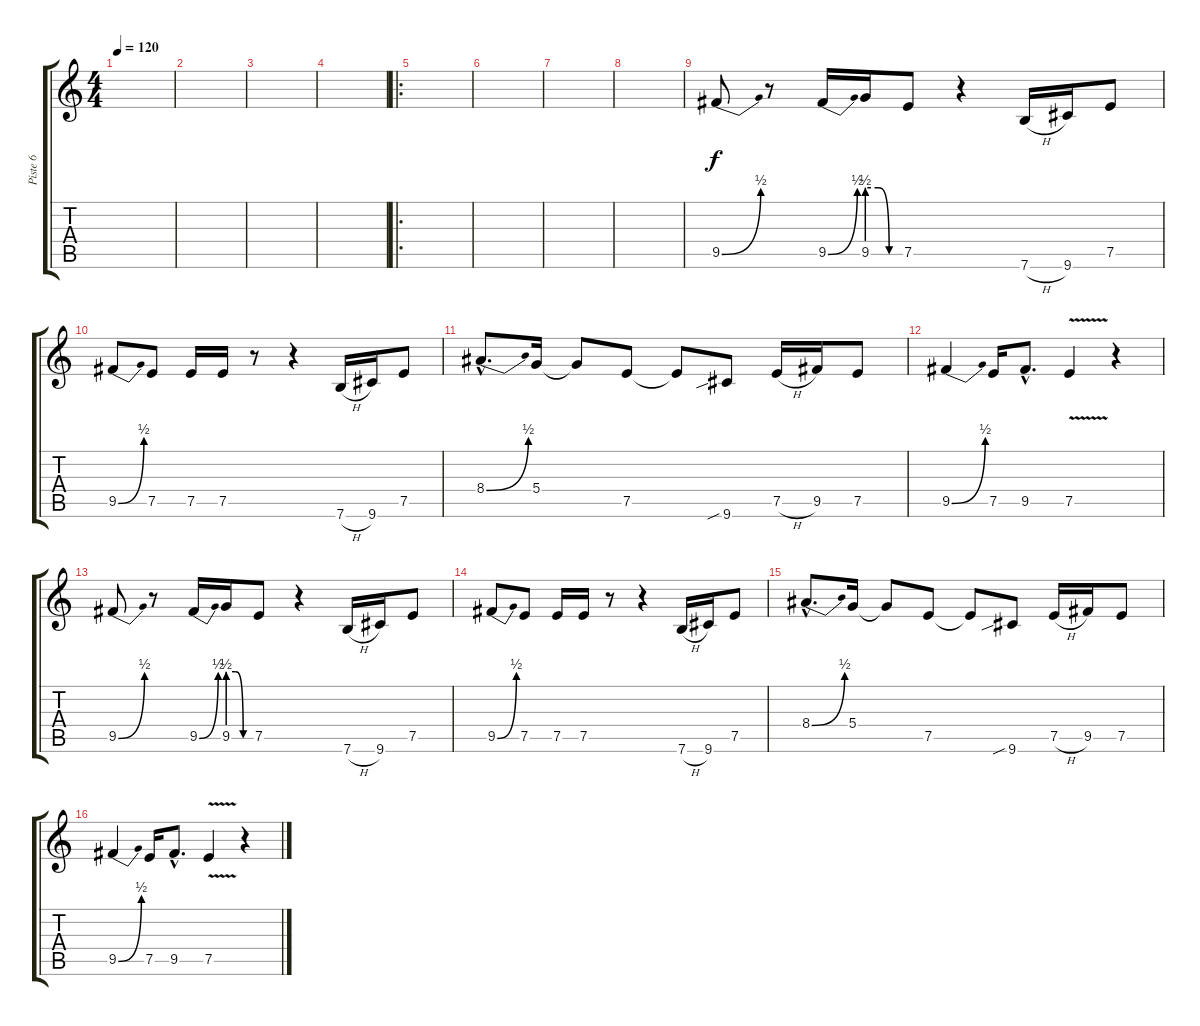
\track ("Piste 6" "Piste 6") {instrument distortionguitar}
\staff {score tabs}
\tuning (E4 B3 G3 D3 A2 E2) {hide}
\ts (4 4)
\tempo 120
\clef g2
\ks c
|
|
|
|
\ro
|
|
|
|
9.5{be (bend 0 0 60 2)}.8 r.8 9.5{be (bend 0 0 60 2)}.16 9.5{be (custom 0 2 20 2 40 0 60 0)}.16 7.5.8 r.4 7.6{h}.16 9.6.16 7.5.8 |
9.5{be (bend 0 0 60 2)}.8 7.5.8 7.5.16 7.5.16 r.8 r.4 7.6{h}.16 9.6.16 7.5.8 |
8.4{be (bend 0 0 60 2) hac}.8{d} 5.4.16 5.4{t}.8 7.5.8 7.5{t}.8 9.6{sib}.8 7.5{h}.16 9.5.16 7.5.8 |
9.5{be (bend 0 0 60 2)}.4 7.5.16 9.5{hac}.8{d} 7.5{v}.4 r.4 |
9.5{be (bend 0 0 60 2)}.8 r.8 9.5{be (bend 0 0 60 2)}.16 9.5{be (custom 0 2 20 2 40 0 60 0)}.16 7.5.8 r.4 7.6{h}.16 9.6.16 7.5.8 |
9.5{be (bend 0 0 60 2)}.8 7.5.8 7.5.16 7.5.16 r.8 r.4 7.6{h}.16 9.6.16 7.5.8 |
8.4{be (bend 0 0 60 2) hac}.8{d} 5.4.16 5.4{t}.8 7.5.8 7.5{t}.8 9.6{sib}.8 7.5{h}.16 9.5.16 7.5.8 |
9.5{be (bend 0 0 60 2)}.4 7.5.16 9.5{hac}.8{d} 7.5{v}.4 r.4
